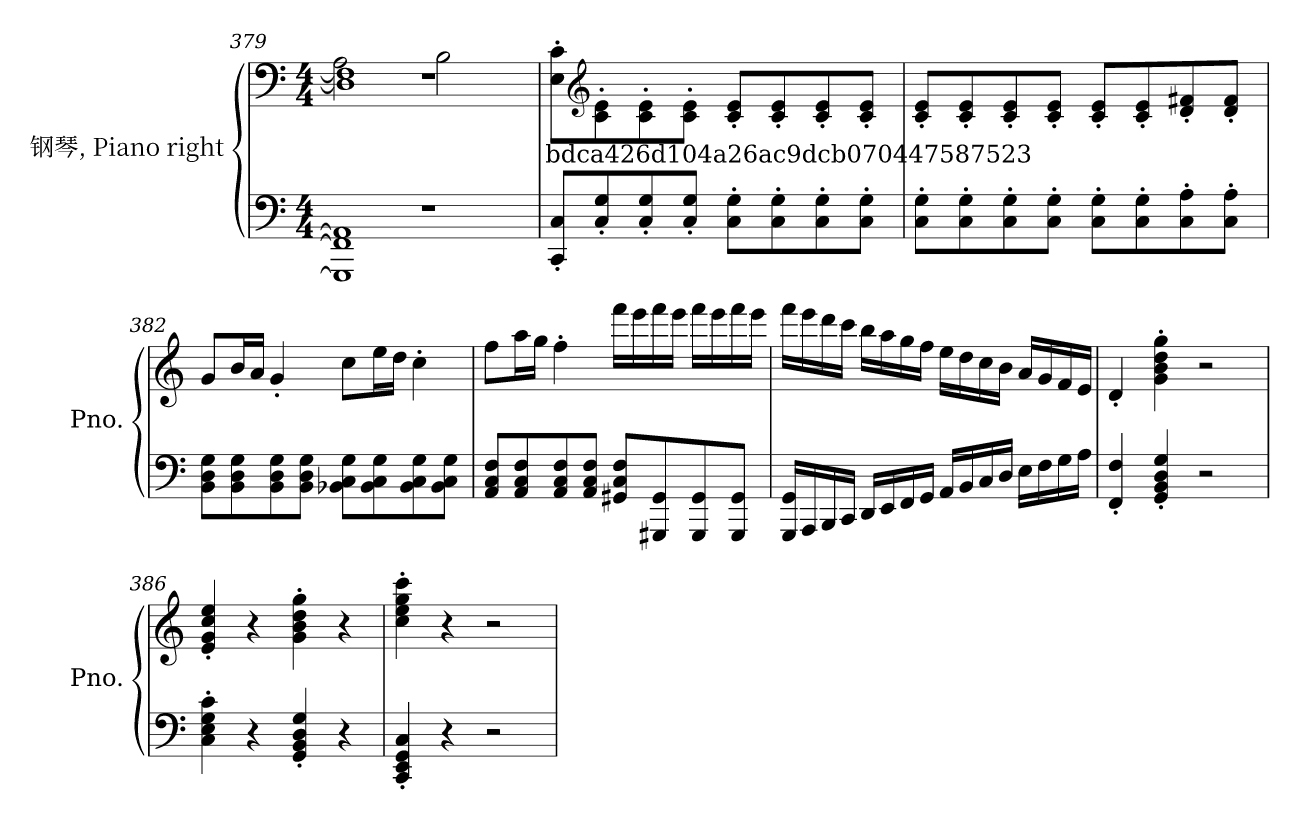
**kern	**kern	**text
*part1	*part1	*part1
*staff2	*staff1	*staff1
*I"钢琴, Piano right	*	*
*I'Pno.	*	*
*clefF4	*clefF4	*
*k[]	*k[]	*
*M4/4	*M4/4	*
*MM116	*MM116	*
=379	=379	=379
*^	*^	*
*	*	*	*^	*
1r	1GGG] 1FF] 1AA]	1r	2A\	1D] 1F]	.
*	*	*MM82	*	*	*
.	.	.	2B\	.	.
*v	*v	*	*	*	*
*	*v	*v	*v	*
=380	=380	=380
*	*MM166	*
8CC/' 8C/'L	8E\' 8c\'L	bdca426d104a26ac9dcb070447587523
*	*clefG2	*
8C/' 8G/'	8c\' 8e\'	.
*	*MM167	*
8C/' 8G/'	8c\' 8e\'	.
8C/' 8G/'J	8c\' 8e\'J	.
8C\' 8G\'L	8c/' 8e/'L	.
8C\' 8G\'	8c/' 8e/'	.
*	*MM166	*
8C\' 8G\'	8c/' 8e/'	.
8C\' 8G\'J	8c/' 8e/'J	.
!!LO:LB:g=z
=381	=381	=381
8C\' 8G\'L	8c/' 8e/'L	.
8C\' 8G\'	8c/' 8e/'	.
8C\' 8G\'	8c/' 8e/'	.
8C\' 8G\'J	8c/' 8e/'J	.
8C\' 8G\'L	8c/' 8e/'L	.
8C\' 8G\'	8c/' 8e/'	.
8C\' 8A\'	8d/' 8f#X/'	.
8C\' 8A\'J	8d/' 8f#/'J	.
=382	=382	=382
8BB\ 8D\ 8G\L	8g/L	.
*	*MM169	*
8BB\ 8D\ 8G\	16b/L	.
.	16a/JJ	.
*	*MM166	*
8BB\ 8D\ 8G\	4g'/	.
8BB\ 8D\ 8G\J	.	.
8BB-X\ 8C\ 8G\L	8cc\L	.
*	*MM169	*
8BB-\ 8C\ 8G\	16ee\L	.
.	16dd\JJ	.
*	*MM166	*
8BB-\ 8C\ 8G\	4cc'\	.
8BB-\ 8C\ 8G\J	.	.
=383	=383	=383
8AA/ 8C/ 8F/L	8ff\L	.
*	*MM169	*
8AA/ 8C/ 8F/	16aa\L	.
.	16gg\JJ	.
*	*MM166	*
8AA/ 8C/ 8F/	4ff'\	.
8AA/ 8C/ 8F/J	.	.
8GG#X/ 8C/ 8F/L	16fff\LL	.
.	16eee\	.
8GGG#X/ 8GG#/	16fff\	.
.	16eee\JJ	.
8GGG#/ 8GG#/	16fff\LL	.
.	16eee\	.
8GGG#/ 8GG#/J	16fff\	.
.	16eee\JJ	.
!!LO:PB:g=z
=384	=384	=384
16GGG/ 16GG/LL	16fff\LL	.
16AAA/	16eee\	.
16BBB/	16ddd\	.
16CC/JJ	16ccc\JJ	.
16DD/LL	16bb\LL	.
16EE/	16aa\	.
16FF/	16gg\	.
16GG/JJ	16ff\JJ	.
16AA/LL	16ee\LL	.
16BB/	16dd\	.
*	*MM163	*
16C/	16cc\	.
16D/JJ	16b\JJ	.
16E\LL	16a/LL	.
*	*MM158	*
16F\	16g/	.
16G\	16f/	.
*	*MM155	*
16A\JJ	16e/JJ	.
=385	=385	=385
4FF/' 4F/'	4d'/	.
4GG/' 4BB/' 4D/' 4G/'	4g\' 4b\' 4dd\' 4gg\'	.
2r	2r	.
=386	=386	=386
4C\' 4E\' 4G\' 4c\'	4e/' 4g/' 4cc/' 4ee/'	.
4r	4r	.
4GG/' 4BB/' 4D/' 4G/'	4g\' 4b\' 4dd\' 4gg\'	.
*	*MM141	*
4r	4r	.
=387	=387	=387
4CC/' 4EE/' 4GG/' 4C/'	4cc\' 4ee\' 4gg\' 4ccc\'	.
4r	4r	.
2r	2r	.
=	=	=
*-	*-	*-
